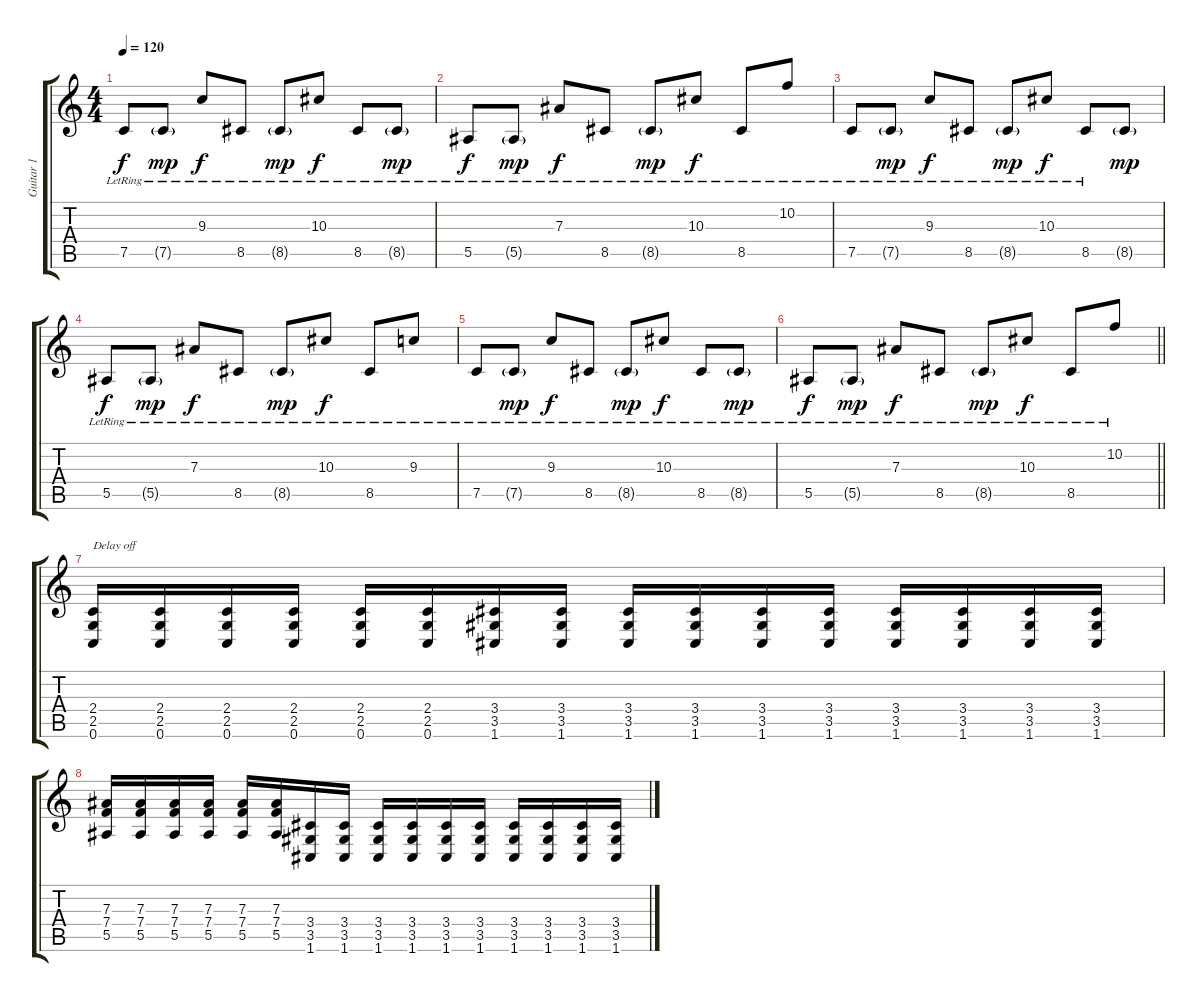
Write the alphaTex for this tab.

\track ("Guitar 1" "Guitar 1") {instrument distortionguitar}
\staff {score tabs}
\tuning (C4 G3 Eb3 Bb2 F2 C2) {hide}
\ts (4 4)
\tempo 120
\clef g2
\ks c
7.5{lr}.8{dy f} 7.5{g lr}.8{dy mp} 9.3{lr}.8{dy f} 8.5{lr}.8 8.5{g lr}.8{dy mp} 10.3{lr}.8{dy f} 8.5{lr}.8 8.5{g lr}.8{dy mp} |
5.5{lr}.8{dy f} 5.5{g lr}.8{dy mp} 7.3{lr}.8{dy f} 8.5{lr}.8 8.5{g lr}.8{dy mp} 10.3{lr}.8{dy f} 8.5{lr}.8 10.2{lr}.8 |
7.5{lr}.8 7.5{g lr}.8{dy mp} 9.3{lr}.8{dy f} 8.5{lr}.8 8.5{g lr}.8{dy mp} 10.3{lr}.8{dy f} 8.5{lr}.8 8.5{g}.8{dy mp} |
5.5{lr}.8{dy f} 5.5{g lr}.8{dy mp} 7.3{lr}.8{dy f} 8.5{lr}.8 8.5{g lr}.8{dy mp} 10.3{lr}.8{dy f} 8.5{lr}.8 9.3{lr}.8 |
7.5{lr}.8 7.5{g lr}.8{dy mp} 9.3{lr}.8{dy f} 8.5{lr}.8 8.5{g lr}.8{dy mp} 10.3{lr}.8{dy f} 8.5{lr}.8 8.5{g lr}.8{dy mp} |
\barLineRight lightlight
5.5{lr}.8{dy f} 5.5{g lr}.8{dy mp} 7.3{lr}.8{dy f} 8.5{lr}.8 8.5{g lr}.8{dy mp} 10.3{lr}.8{dy f} 8.5{lr}.8 10.2{lr}.8 |
\section ("" "")
(2.4 2.5 0.6).16{txt "Delay off" instrument distortionguitar} (2.4 2.5 0.6).16 (2.4 2.5 0.6).16 (2.4 2.5 0.6).16 (2.4 2.5 0.6).16 (2.4 2.5 0.6).16 (3.4 3.5 1.6).16 (3.4 3.5 1.6).16 (3.4 3.5 1.6).16 (3.4 3.5 1.6).16 (3.4 3.5 1.6).16 (3.4 3.5 1.6).16 (3.4 3.5 1.6).16 (3.4 3.5 1.6).16 (3.4 3.5 1.6).16 (3.4 3.5 1.6).16 |
(7.3 7.4 5.5).16 (7.3 7.4 5.5).16 (7.3 7.4 5.5).16 (7.3 7.4 5.5).16 (7.3 7.4 5.5).16 (7.3 7.4 5.5).16 (3.4 3.5 1.6).16 (3.4 3.5 1.6).16 (3.4 3.5 1.6).16 (3.4 3.5 1.6).16 (3.4 3.5 1.6).16 (3.4 3.5 1.6).16 (3.4 3.5 1.6).16 (3.4 3.5 1.6).16 (3.4 3.5 1.6).16 (3.4 3.5 1.6).16
